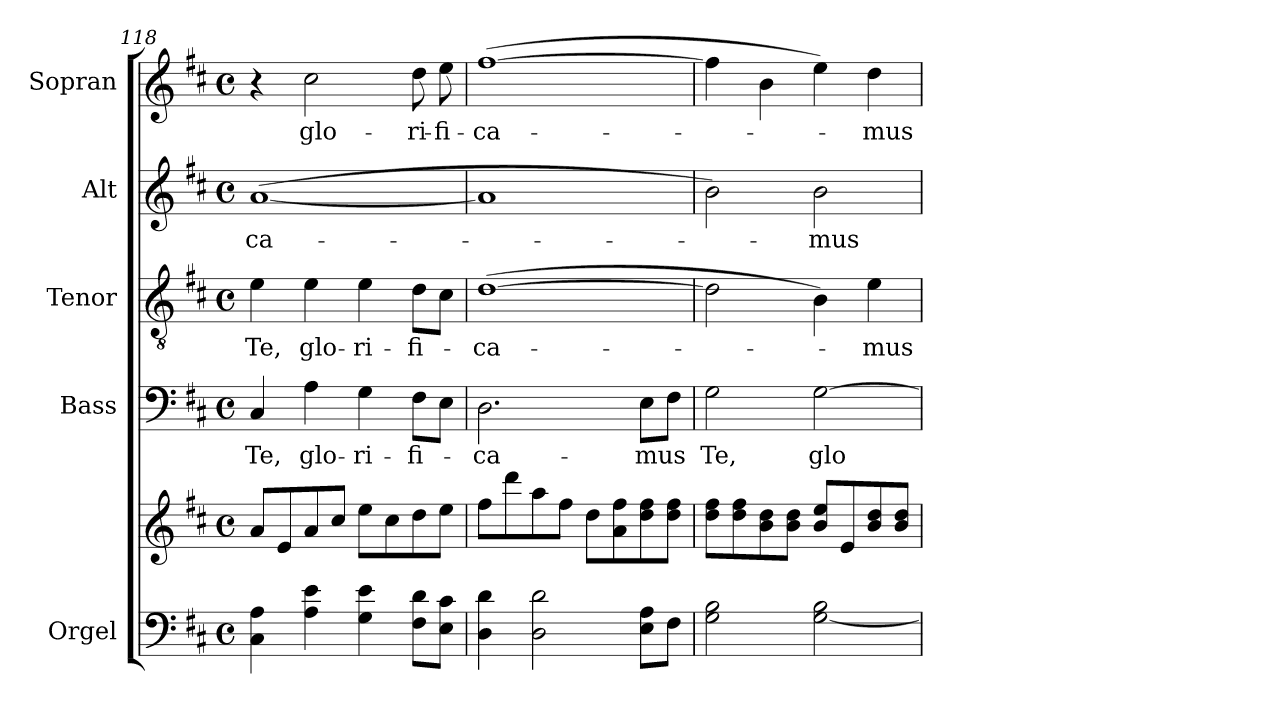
**kern	**kern	**kern	**text	**kern	**text	**kern	**text	**kern	**text
*part5	*part5	*part4	*part4	*part3	*part3	*part2	*part2	*part1	*part1
*staff6	*staff5	*staff4	*staff4	*staff3	*staff3	*staff2	*staff2	*staff1	*staff1
*I"Orgel	*	*I"Bass	*	*I"Tenor	*	*I"Alt	*	*I"Sopran	*
*I'Org.	*	*I'B	*	*I'T	*	*I'A	*	*I'S	*
*clefF4	*clefG2	*clefF4	*	*clefGv2	*	*clefG2	*	*clefG2	*
*k[f#c#]	*k[f#c#]	*k[f#c#]	*	*k[f#c#]	*	*k[f#c#]	*	*k[f#c#]	*
*D:	*D:	*D:	*	*D:	*	*D:	*	*D:	*
*M4/4	*M4/4	*M4/4	*	*M4/4	*	*M4/4	*	*M4/4	*
*met(c)	*met(c)	*met(c)	*	*met(c)	*	*met(c)	*	*met(c)	*
=118	=118	=118	=118	=118	=118	=118	=118	=118	=118
!	!	!	!LO:LY:b	!	!LO:LY:b	!	!LO:LY:b	!	!
4C#\ 4A\	8a/L	4C#/	Te,	4e\	Te,	(>[1a	-ca-	4r	.
.	8e/	.	.	.	.	.	.	.	.
!	!	!	!LO:LY:b	!	!LO:LY:b	!	!	!	!LO:LY:b
4A\ 4e\	8a/	4A\	glo-	4e\	glo-	.	.	2cc#\	glo-
.	8cc#/J	.	.	.	.	.	.	.	.
!	!	!	!LO:LY:b	!	!LO:LY:b	!	!	!	!
4G\ 4e\	8ee\L	4G\	-ri-	4e\	-ri-	.	.	.	.
.	8cc#\	.	.	.	.	.	.	.	.
!	!	!	!LO:LY:b	!	!LO:LY:b	!	!	!	!LO:LY:b
8F#\ 8d\L	8dd\	8F#\L	-fi-	8d\L	-fi-	.	.	8dd\	-ri-
!	!	!	!	!	!	!	!	!	!LO:LY:b
8E\ 8c#\J	8ee\J	8E\J	.	8c#\J	.	.	.	8ee\	-fi-
=119	=119	=119	=119	=119	=119	=119	=119	=119	=119
!	!	!	!LO:LY:b	!	!LO:LY:b	!	!	!	!LO:LY:b
4D\ 4d\	8ff#\L	2.D\	-ca-	(>[1d	-ca-	1a]	.	(>[1ff#	-ca-
.	8ddd\	.	.	.	.	.	.	.	.
2D\ 2d\	8aa\	.	.	.	.	.	.	.	.
.	8ff#\J	.	.	.	.	.	.	.	.
.	8dd\L	.	.	.	.	.	.	.	.
.	8a\ 8ff#\	.	.	.	.	.	.	.	.
!	!	!	!LO:LY:b	!	!	!	!	!	!
8E\ 8A\L	8dd\ 8ff#\	8E\L	-mus	.	.	.	.	.	.
8F#\J	8dd\ 8ff#\J	8F#\J	.	.	.	.	.	.	.
=120	=120	=120	=120	=120	=120	=120	=120	=120	=120
!	!	!	!LO:LY:b	!	!	!	!	!	!
2G\ 2B\	8dd\ 8ff#\L	2G\	Te,	2d\]	.	2b\)	.	4ff#\]	.
.	8dd\ 8ff#\	.	.	.	.	.	.	.	.
.	8b\ 8dd\	.	.	.	.	.	.	4b\	.
.	8b\ 8dd\J	.	.	.	.	.	.	.	.
!	!	!	!LO:LY:b	!	!	!	!LO:LY:b	!	!
[2G\ 2B\	8b/ 8ee/L	[2G\	glo-	4B\)	.	2b\	-mus	4ee\)	.
.	8e/	.	.	.	.	.	.	.	.
!	!	!	!	!	!LO:LY:b	!	!	!	!LO:LY:b
.	8b/ 8dd/	.	.	4e\	-mus	.	.	4dd\	-mus
.	8b/ 8dd/J	.	.	.	.	.	.	.	.
=	=	=	=	=	=	=	=	=	=
*-	*-	*-	*-	*-	*-	*-	*-	*-	*-
